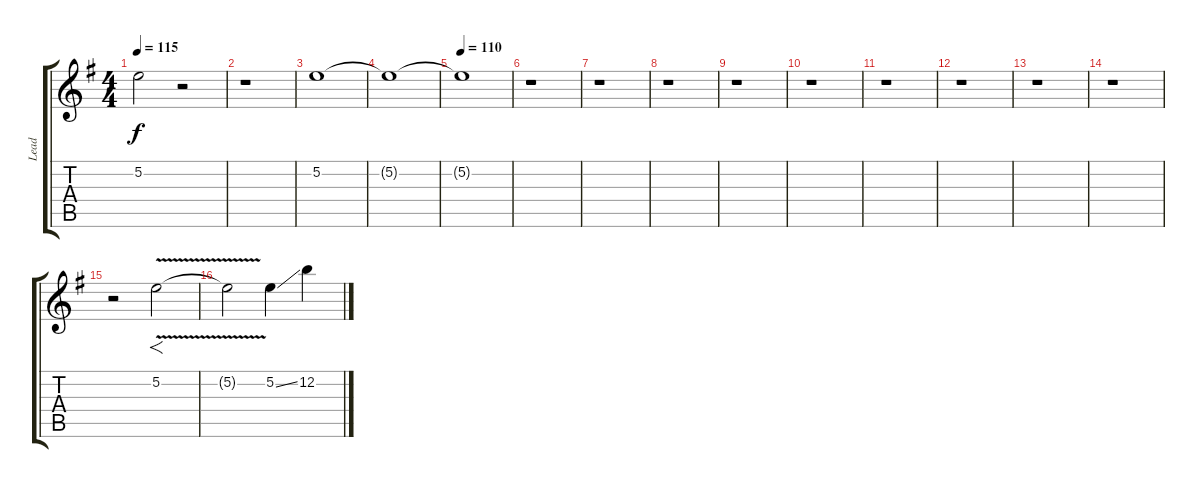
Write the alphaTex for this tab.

\track ("Lead" "Lead") {instrument distortionguitar}
\staff {score tabs}
\tuning (E4 B3 G3 D3 A2 E2) {hide}
\ts (4 4)
\tempo 115
\clef g2
\ks eminor
5.2{t}.2{dy f} r.2 |
r.1 |
5.2.1 |
5.2{t}.1 |
\tempo 110
5.2{t}.1 |
r.1 |
r.1 |
r.1 |
r.1 |
r.1 |
r.1 |
r.1 |
r.1 |
r.1 |
r.2 5.2{v}.2{f volume 8} |
5.2{t}.2 5.2{ss}.4 12.2.4
